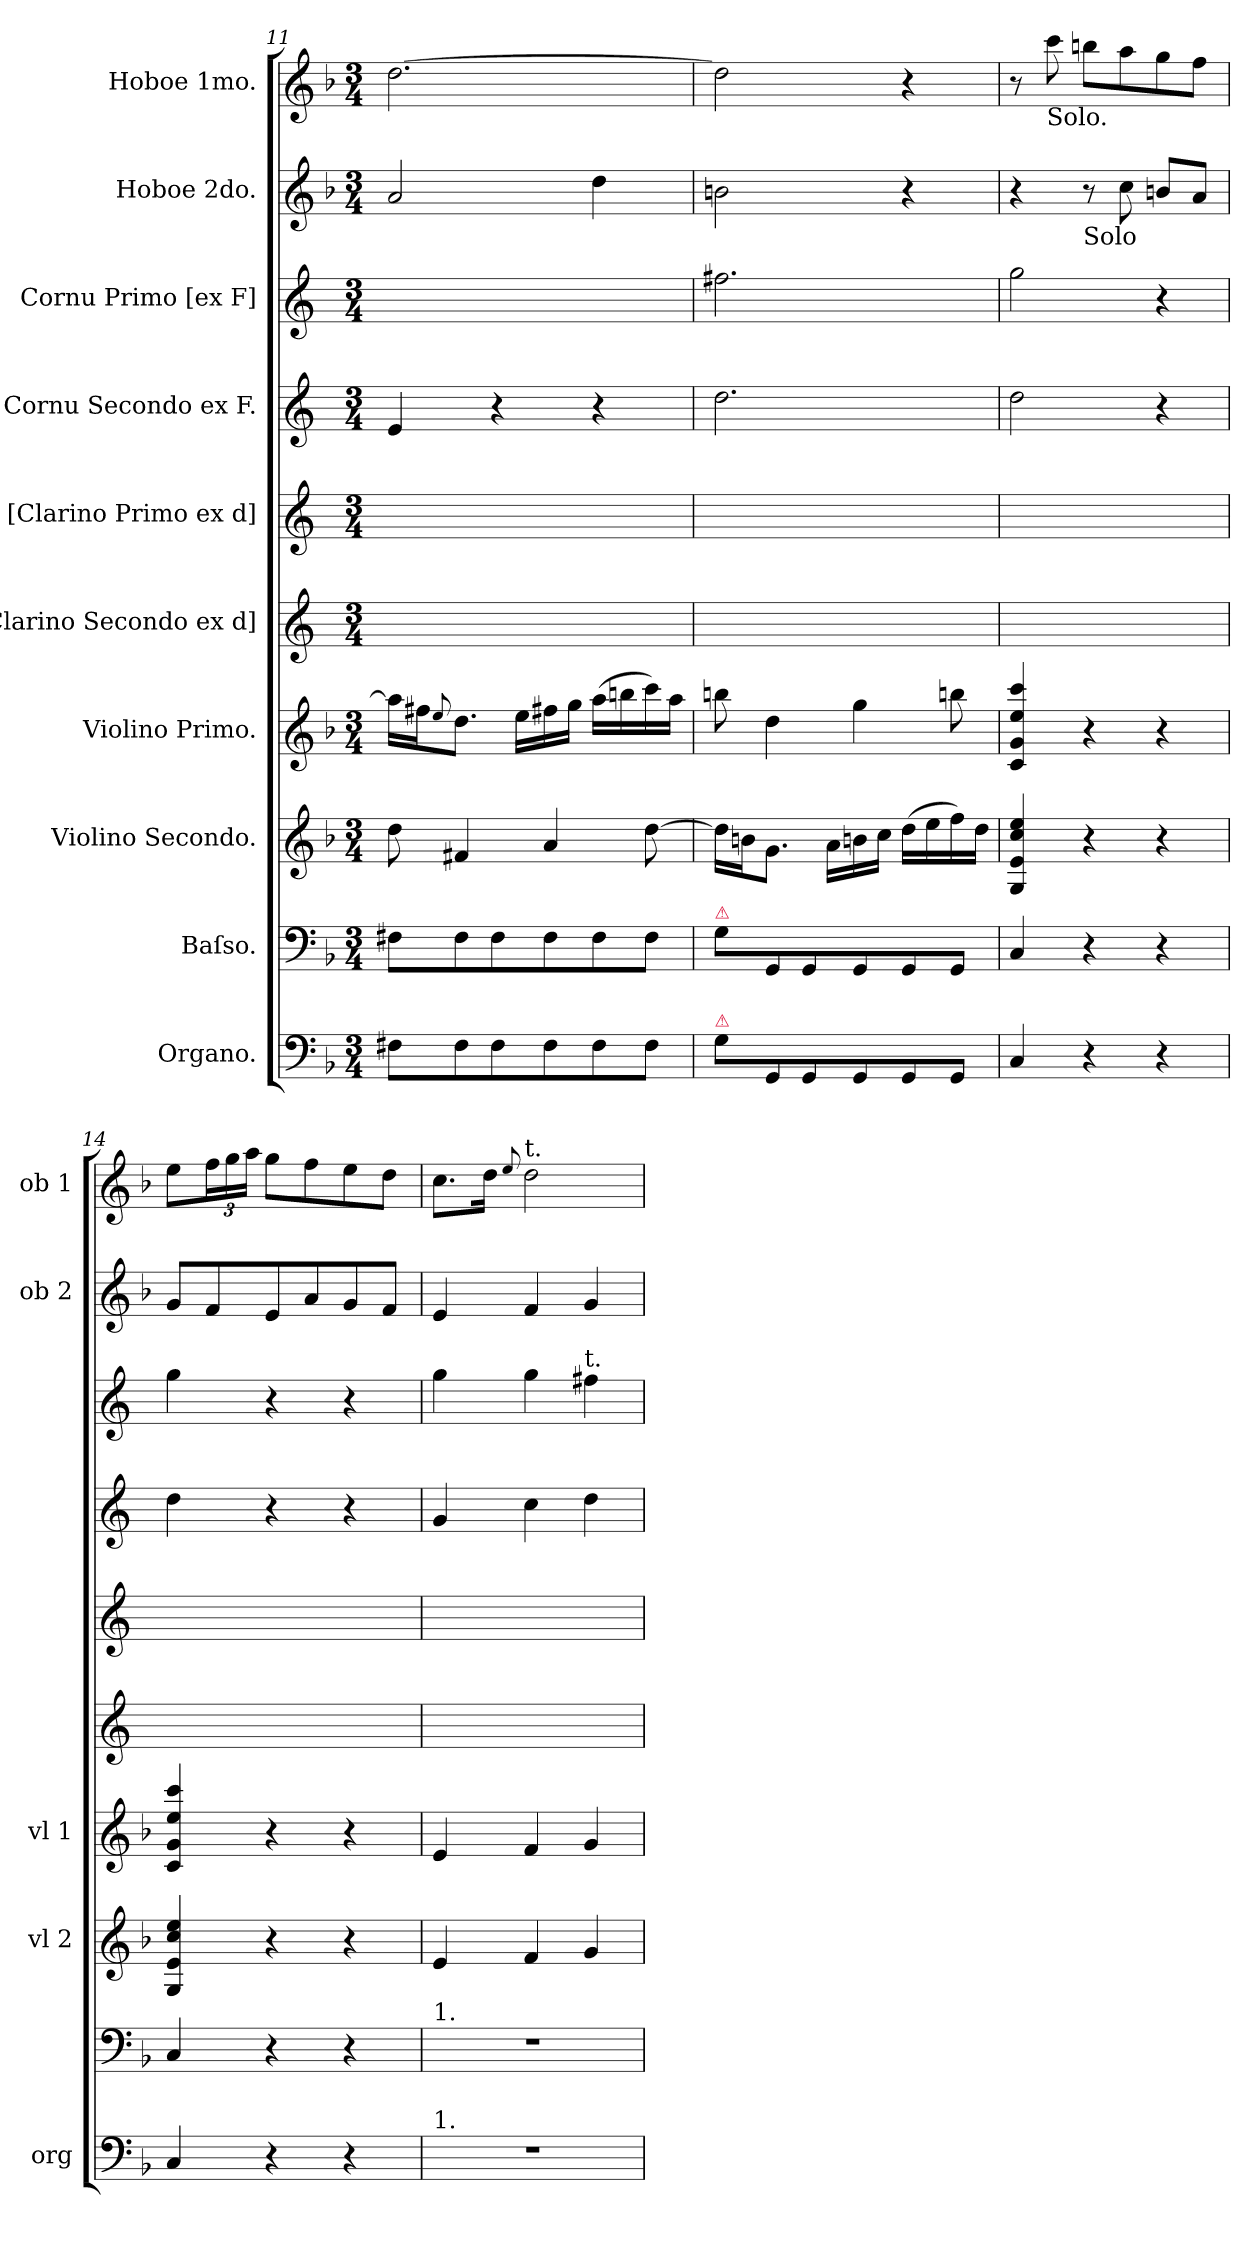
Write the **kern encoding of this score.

**kern	**kern	**kern	**dynam	**kern	**dynam	**kern	**kern	**kern	**kern	**kern	**kern
*part10	*part9	*part8	*part8	*part7	*part7	*part6	*part5	*part4	*part3	*part2	*part1
*staff10	*staff9	*staff8	*staff8	*staff7	*staff7	*staff6	*staff5	*staff4	*staff3	*staff2	*staff1
*I"Organo.	*I"Baſso.	*I"Violino Secondo.	*	*I"Violino Primo.	*	*I"[Clarino Secondo ex d]	*I"[Clarino Primo ex d]	*I"Cornu Secondo ex F.	*I"Cornu Primo [ex F]	*I"Hoboe 2do.	*I"Hoboe 1mo.
*I'org	*	*I'vl 2	*	*I'vl 1	*	*	*	*	*	*I'ob 2	*I'ob 1
*clefF4	*clefF4	*clefG2	*	*clefG2	*	*clefG2	*clefG2	*clefG2	*clefG2	*clefG2	*clefG2
*	*	*	*	*	*	*ITrd-1c-2	*ITrd-1c-2	*ITrd4c7	*ITrd4c7	*	*
*k[b-]	*k[b-]	*k[b-]	*	*k[b-]	*	*k[f#c#]	*k[f#c#]	*k[b-]	*k[b-]	*k[b-]	*k[b-]
*F:	*F:	*F:	*	*F:	*	*	*	*F:	*F:	*F:	*F:
*M3/4	*M3/4	*M3/4	*	*M3/4	*	*M3/4	*M3/4	*M3/4	*M3/4	*M3/4	*M3/4
=11	=11	=11	=11	=11	=11	=11	=11	=11	=11	=11	=11
8F#X\L	8F#X\L	8dd\	.	16aa\LL]	.	2.ryy	2.ryy	4A/	2.ryy	2a/	[2.dd\
.	.	.	.	16ff#X\J	.	.	.	.	.	.	.
.	.	.	.	8qqee/	.	.	.	.	.	.	.
8F#\	8F#\	4f#X/	.	8.dd\J	.	.	.	.	.	.	.
8F#\	8F#\	.	.	.	.	.	.	4r	.	.	.
.	.	.	.	16ee\LL	.	.	.	.	.	.	.
8F#\	8F#\	4a/	.	16ff#X\	.	.	.	.	.	.	.
.	.	.	.	16gg\JJ	.	.	.	.	.	.	.
8F#\	8F#\	.	.	(16aa\LL	.	.	.	4r	.	4dd\	.
.	.	.	.	16bbn\	.	.	.	.	.	.	.
8F#\J	8F#\J	[8dd\	.	16ccc\)	.	.	.	.	.	.	.
.	.	.	.	16aa\JJ	.	.	.	.	.	.	.
=12	=12	=12	=12	=12	=12	=12	=12	=12	=12	=12	=12
!	!LO:TX:a:color=crimson:t=⚠	!	!	!	!	!	!	!	!	!	!
!LO:TX:a:color=crimson:t=⚠	!	!	!	!	!	!	!	!	!	!	!
8G\L	8G\L	16dd\LL]	.	8bbn\	.	2.ryy	2.ryy	2.g\	2.bn	2bn\	2dd\]
.	.	16bn\J	.	.	.	.	.	.	.	.	.
8GG/	8GG/	8.g\J	.	4dd\	.	.	.	.	.	.	.
8GG/	8GG/	.	.	.	.	.	.	.	.	.	.
.	.	16a\LL	.	.	.	.	.	.	.	.	.
8GG/	8GG/	16bn\	.	4gg\	.	.	.	.	.	.	.
.	.	16cc\JJ	.	.	.	.	.	.	.	.	.
8GG/	8GG/	(16dd\LL	.	.	.	.	.	.	.	4r	4r
.	.	16ee\	.	.	.	.	.	.	.	.	.
8GG/J	8GG/J	16ff\)	.	8bbn\	.	.	.	.	.	.	.
.	.	16dd\JJ	.	.	.	.	.	.	.	.	.
=13	=13	=13	=13	=13	=13	=13	=13	=13	=13	=13	=13
4C/	4C/	4G/ 4e/ 4cc/ 4ee/	.	4c/ 4g/ 4ee/ 4ccc/	.	2.ryy	2.ryy	2g\	2cc\	4r	8r
!	!	!	!	!	!	!	!	!	!	!	!LO:TX:b:t=Solo.
.	.	.	.	.	.	.	.	.	.	.	8ccc\
!	!	!	!	!	!	!	!	!	!	!LO:TX:b:t=Solo	!
4r	4r	4r	.	4r	.	.	.	.	.	8r	8bbn\L
.	.	.	.	.	.	.	.	.	.	8cc\	8aa\
4r	4r	4r	.	4r	.	.	.	4r	4r	8bn/L	8gg\
.	.	.	.	.	.	.	.	.	.	8a/J	8ff\J
=14	=14	=14	=14	=14	=14	=14	=14	=14	=14	=14	=14
4C/	4C/	4G/ 4e/ 4cc/ 4ee/	.	4c/ 4g/ 4ee/ 4ccc/	.	2.ryy	2.ryy	4g\	4cc\	8g/L	8ee\L
.	.	.	.	.	.	.	.	.	.	8f/	24ff\L
.	.	.	.	.	.	.	.	.	.	.	24gg\
.	.	.	.	.	.	.	.	.	.	.	24aa\JJ
4r	4r	4r	.	4r	.	.	.	4r	4r	8e/	8gg\L
.	.	.	.	.	.	.	.	.	.	8a/	8ff\
4r	4r	4r	.	4r	.	.	.	4r	4r	8g/	8ee\
.	.	.	.	.	.	.	.	.	.	8f/J	8dd\J
=15	=15	=15	=15	=15	=15	=15	=15	=15	=15	=15	=15
!	!LO:TX:a:t=1.	!	!	!	!	!	!	!	!	!	!
!LO:TX:a:t=1.	!	!	!	!	!	!	!	!	!	!	!
!	!	!	!LO:DY:b	!	!LO:DY:b	!	!	!	!	!	!
2.r	2.r	4e/	pia	4e/	p&colon;	2.ryy	2.ryy	4c/	4cc\	4e/	8.cc\L
.	.	.	.	.	.	.	.	.	.	.	16dd\Jk
.	.	.	.	.	.	.	.	.	.	.	8qqee/
!	!	!	!	!	!	!	!	!	!	!	!LO:TX:a:t=t.
.	.	4f/	.	4f/	.	.	.	4f\	4cc\	4f/	2dd\
!	!	!	!	!	!	!	!	!	!LO:TX:a:t=t.	!	!
.	.	4g/	.	4g/	.	.	.	4g\	4bn\	4g/	.
=	=	=	=	=	=	=	=	=	=	=	=
*-	*-	*-	*-	*-	*-	*-	*-	*-	*-	*-	*-
